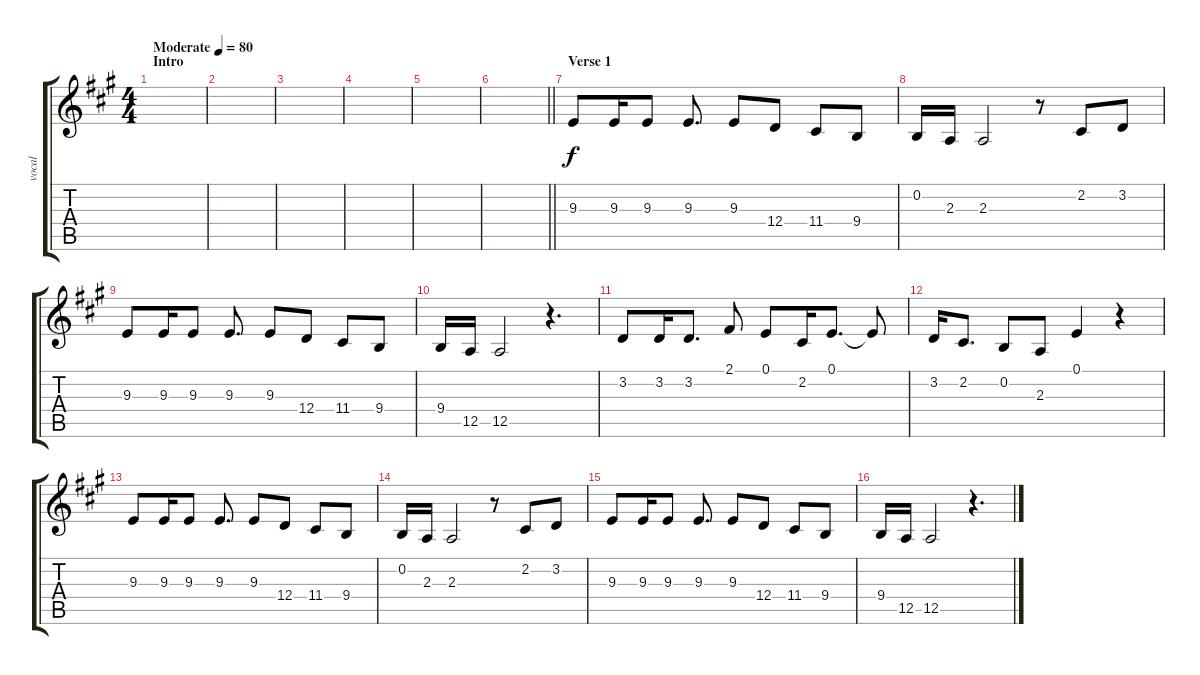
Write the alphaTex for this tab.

\track ("vocal" "vocal") {instrument synthvoice}
\staff {score tabs}
\tuning (E4 B3 G3 D3 A2 E2) {hide}
\ts (4 4)
\section ("" "Intro")
\tempo (80 "Moderate")
\clef g2
\ks a
|
|
|
|
|
\barLineRight lightlight
|
\section ("" "Verse 1")
9.3.8 9.3.16 9.3.8 9.3.8{d} 9.3.8 12.4.8 11.4.8 9.4.8 |
0.2.16 2.3.16 2.3.2 r.8 2.2.8 3.2.8 |
9.3.8 9.3.16 9.3.8 9.3.8{d} 9.3.8 12.4.8 11.4.8 9.4.8 |
9.4.16 12.5.16 12.5.2 r.4{d} |
3.2.8 3.2.16 3.2.8{d} 2.1.8 0.1.8 2.2.16 0.1.8{d} 0.1{t}.8 |
3.2.16 2.2.8{d} 0.2.8 2.3.8 0.1.4 r.4 |
9.3.8 9.3.16 9.3.8 9.3.8{d} 9.3.8 12.4.8 11.4.8 9.4.8 |
0.2.16 2.3.16 2.3.2 r.8 2.2.8 3.2.8 |
9.3.8 9.3.16 9.3.8 9.3.8{d} 9.3.8 12.4.8 11.4.8 9.4.8 |
9.4.16 12.5.16 12.5.2 r.4{d}
